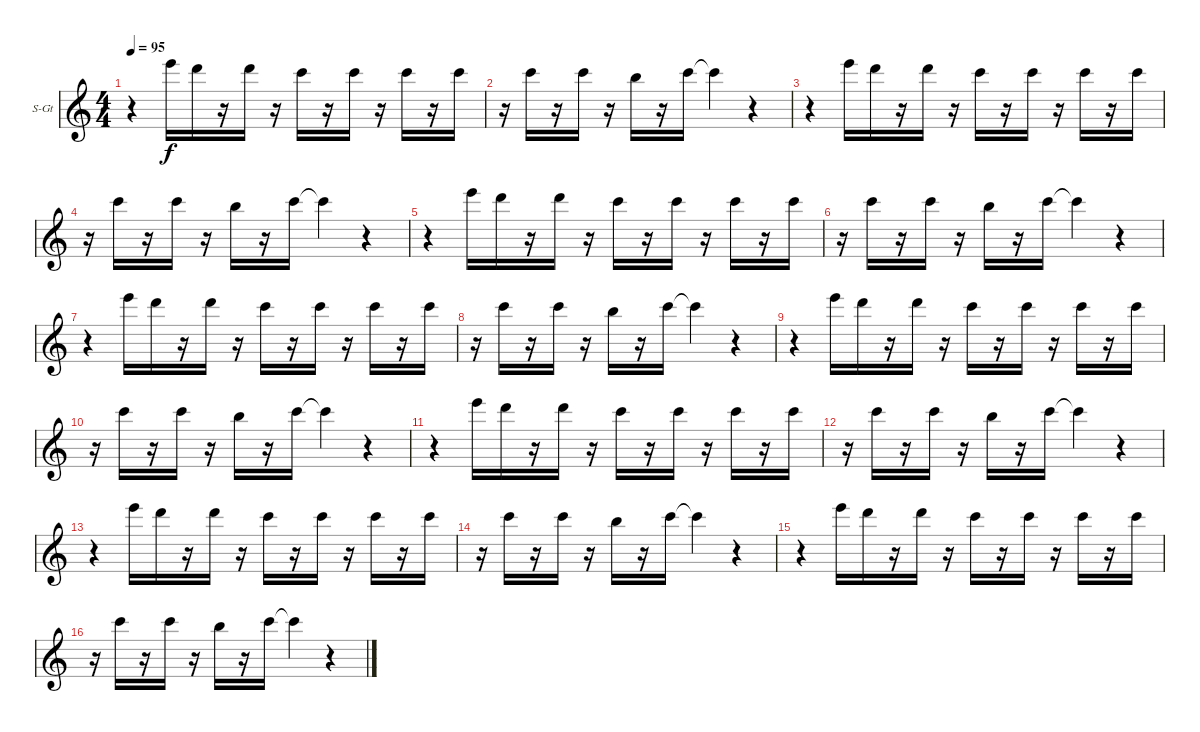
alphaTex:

\bracketExtendMode groupsimilarinstruments
\firstSystemTrackNameOrientation horizontal
\otherSystemsTrackNameOrientation horizontal
\track ("Organ" "S-Gt") {instrument drawbarorgan}
\staff {score}
\tuning (E4 B3 G3 D3 A2 E2)
\displaytranspose 12
\ts (4 4)
\tempo 95
\clef g2
\ks c
r.4{dy f} 12.1.16 10.1.16 r.16 10.1.16 r.16 8.1.16 r.16 8.1.16 r.16 8.1.16 r.16 8.1.16 |
r.16 8.1.16 r.16 8.1.16 r.16 7.1.16 r.16 8.1.16 8.1{t}.4 r.4 |
r.4 12.1.16 10.1.16 r.16 10.1.16 r.16 8.1.16 r.16 8.1.16 r.16 8.1.16 r.16 8.1.16 |
r.16 8.1.16 r.16 8.1.16 r.16 7.1.16 r.16 8.1.16 8.1{t}.4 r.4 |
r.4 12.1.16 10.1.16 r.16 10.1.16 r.16 8.1.16 r.16 8.1.16 r.16 8.1.16 r.16 8.1.16 |
r.16 8.1.16 r.16 8.1.16 r.16 7.1.16 r.16 8.1.16 8.1{t}.4 r.4 |
r.4 12.1.16 10.1.16 r.16 10.1.16 r.16 8.1.16 r.16 8.1.16 r.16 8.1.16 r.16 8.1.16 |
r.16 8.1.16 r.16 8.1.16 r.16 7.1.16 r.16 8.1.16 8.1{t}.4 r.4 |
r.4 12.1.16 10.1.16 r.16 10.1.16 r.16 8.1.16 r.16 8.1.16 r.16 8.1.16 r.16 8.1.16 |
r.16 8.1.16 r.16 8.1.16 r.16 7.1.16 r.16 8.1.16 8.1{t}.4 r.4 |
r.4 12.1.16 10.1.16 r.16 10.1.16 r.16 8.1.16 r.16 8.1.16 r.16 8.1.16 r.16 8.1.16 |
r.16 8.1.16 r.16 8.1.16 r.16 7.1.16 r.16 8.1.16 8.1{t}.4 r.4 |
r.4 12.1.16 10.1.16 r.16 10.1.16 r.16 8.1.16 r.16 8.1.16 r.16 8.1.16 r.16 8.1.16 |
r.16 8.1.16 r.16 8.1.16 r.16 7.1.16 r.16 8.1.16 8.1{t}.4 r.4 |
r.4 12.1.16 10.1.16 r.16 10.1.16 r.16 8.1.16 r.16 8.1.16 r.16 8.1.16 r.16 8.1.16 |
r.16 8.1.16 r.16 8.1.16 r.16 7.1.16 r.16 8.1.16 8.1{t}.4 r.4
